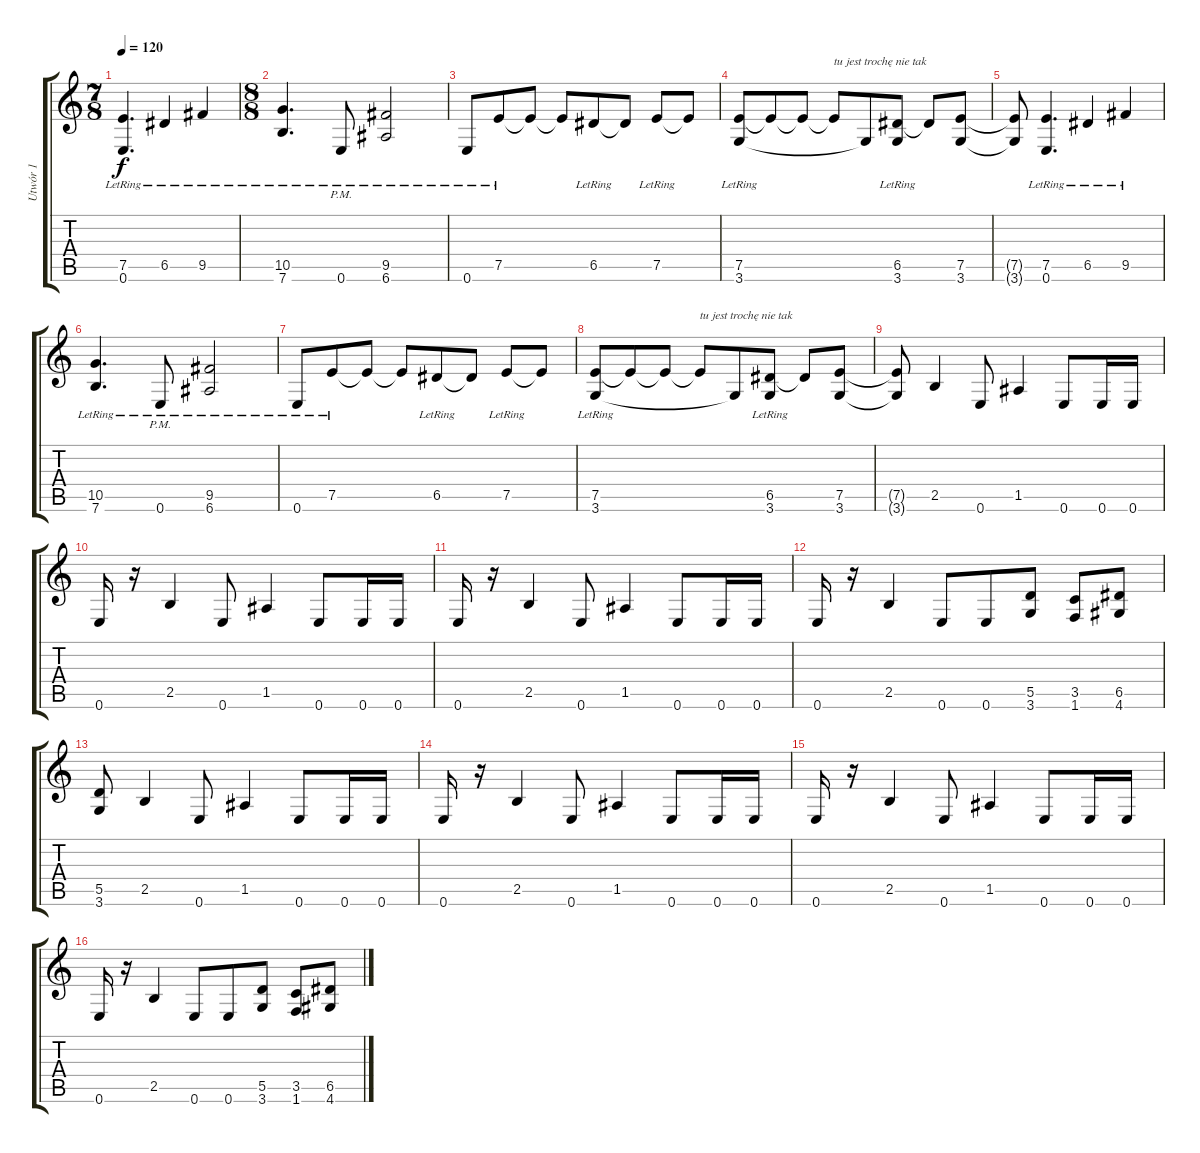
\track ("Utwór 1" "Utwór 1") {instrument distortionguitar}
\staff {score tabs}
\tuning (E4 B3 G3 D3 A2 E2) {hide}
\ts (7 8)
\tempo 120
\clef g2
\ks c
(7.5{lr} 0.6{lr}).4{d dy f} 6.5{lr}.4 9.5{lr}.4 |
\ts (8 8)
(10.5{lr} 7.6{lr}).4{d} 0.6{pm lr}.8 (9.5{lr} 6.6{lr}).2 |
0.6{lr}.8 7.5{lr}.8 7.5{t}.8 7.5{t}.8 6.5{lr}.8 6.5{t}.8 7.5{lr}.8 7.5{t}.8 |
(7.5{lr} 3.6{lr}).8 7.5{t}.8 7.5{t}.8 7.5{t}.8{txt "tu jest trochę nie tak"} 3.6{t}.8 (6.5{lr} 3.6{lr}).8 6.5{t}.8 (7.5 3.6).8 |
(7.5{t} 3.6{t}).8 (7.5{lr} 0.6{lr}).4{d} 6.5{lr}.4 9.5{lr}.4 |
(10.5{lr} 7.6{lr}).4{d} 0.6{pm lr}.8 (9.5{lr} 6.6{lr}).2 |
0.6{lr}.8 7.5{lr}.8 7.5{t}.8 7.5{t}.8 6.5{lr}.8 6.5{t}.8 7.5{lr}.8 7.5{t}.8 |
(7.5{lr} 3.6{lr}).8 7.5{t}.8 7.5{t}.8 7.5{t}.8{txt "tu jest trochę nie tak"} 3.6{t}.8 (6.5{lr} 3.6{lr}).8 6.5{t}.8 (7.5 3.6).8 |
(7.5{t} 3.6{t}).8 2.5.4 0.6.8 1.5.4 0.6.8 0.6.16 0.6.16 |
0.6.16 r.16 2.5.4 0.6.8 1.5.4 0.6.8 0.6.16 0.6.16 |
0.6.16 r.16 2.5.4 0.6.8 1.5.4 0.6.8 0.6.16 0.6.16 |
0.6.16 r.16 2.5.4 0.6.8 0.6.8 (5.5 3.6).8 (3.5 1.6).8 (6.5 4.6).8 |
(5.5 3.6).8 2.5.4 0.6.8 1.5.4 0.6.8 0.6.16 0.6.16 |
0.6.16 r.16 2.5.4 0.6.8 1.5.4 0.6.8 0.6.16 0.6.16 |
0.6.16 r.16 2.5.4 0.6.8 1.5.4 0.6.8 0.6.16 0.6.16 |
0.6.16 r.16 2.5.4 0.6.8 0.6.8 (5.5 3.6).8 (3.5 1.6).8 (6.5 4.6).8
